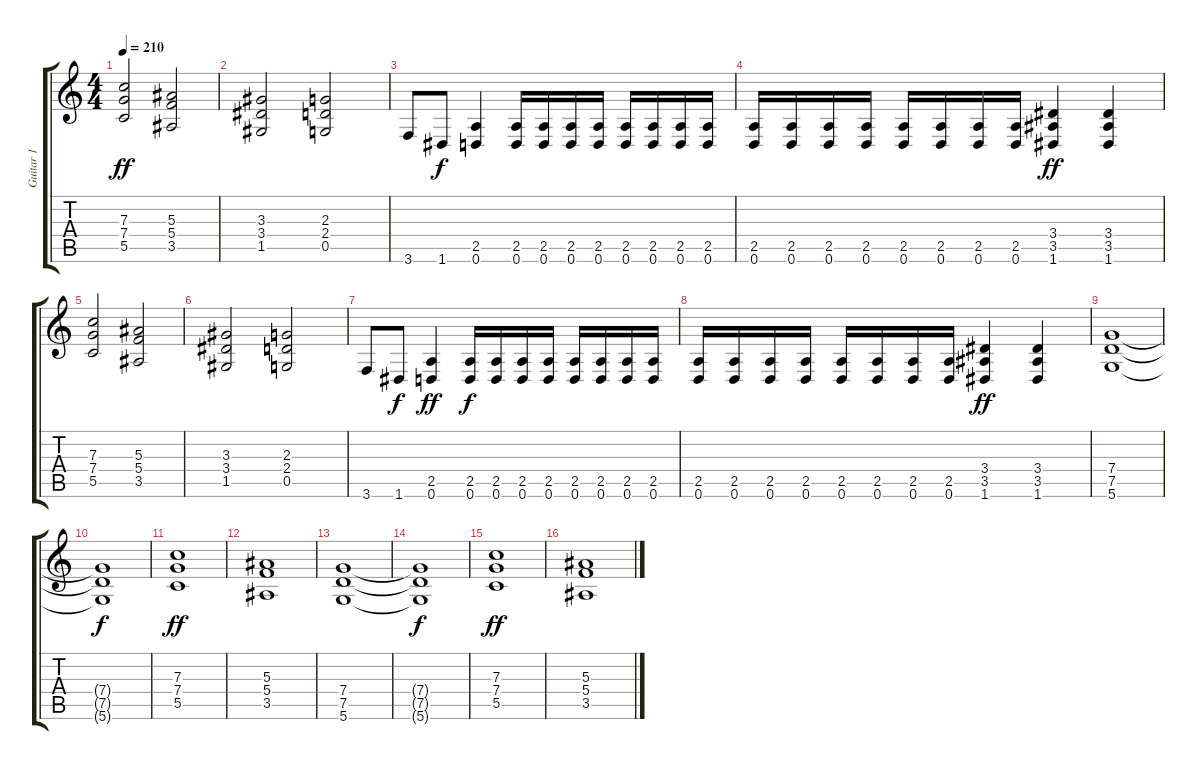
\track ("Guitar 1" "Guitar 1") {instrument distortionguitar}
\staff {score tabs}
\tuning (D4 A3 F3 C3 G2 D2) {hide}
\ts (4 4)
\tempo 210
\clef g2
\ks c
(7.3 7.4 5.5).2{dy ff} (5.3 5.4 3.5).2 |
(3.3 3.4 1.5).2 (2.3 2.4 0.5).2 |
3.6.8 1.6.8{dy f} (2.5 0.6).4 (2.5 0.6).16 (2.5 0.6).16 (2.5 0.6).16 (2.5 0.6).16 (2.5 0.6).16 (2.5 0.6).16 (2.5 0.6).16 (2.5 0.6).16 |
(2.5 0.6).16 (2.5 0.6).16 (2.5 0.6).16 (2.5 0.6).16 (2.5 0.6).16 (2.5 0.6).16 (2.5 0.6).16 (2.5 0.6).16 (3.4 3.5 1.6).4{dy ff} (3.4 3.5 1.6).4 |
(7.3 7.4 5.5).2 (5.3 5.4 3.5).2 |
(3.3 3.4 1.5).2 (2.3 2.4 0.5).2 |
3.6.8 1.6.8{dy f} (2.5 0.6).4{dy ff} (2.5 0.6).16{dy f} (2.5 0.6).16 (2.5 0.6).16 (2.5 0.6).16 (2.5 0.6).16 (2.5 0.6).16 (2.5 0.6).16 (2.5 0.6).16 |
(2.5 0.6).16 (2.5 0.6).16 (2.5 0.6).16 (2.5 0.6).16 (2.5 0.6).16 (2.5 0.6).16 (2.5 0.6).16 (2.5 0.6).16 (3.4 3.5 1.6).4{dy ff} (3.4 3.5 1.6).4 |
(7.4 7.5 5.6).1 |
(7.4{t} 7.5{t} 5.6{t}).1{dy f} |
(7.3 7.4 5.5).1{dy ff} |
(5.3 5.4 3.5).1 |
(7.4 7.5 5.6).1 |
(7.4{t} 7.5{t} 5.6{t}).1{dy f} |
(7.3 7.4 5.5).1{dy ff} |
(5.3 5.4 3.5).1
